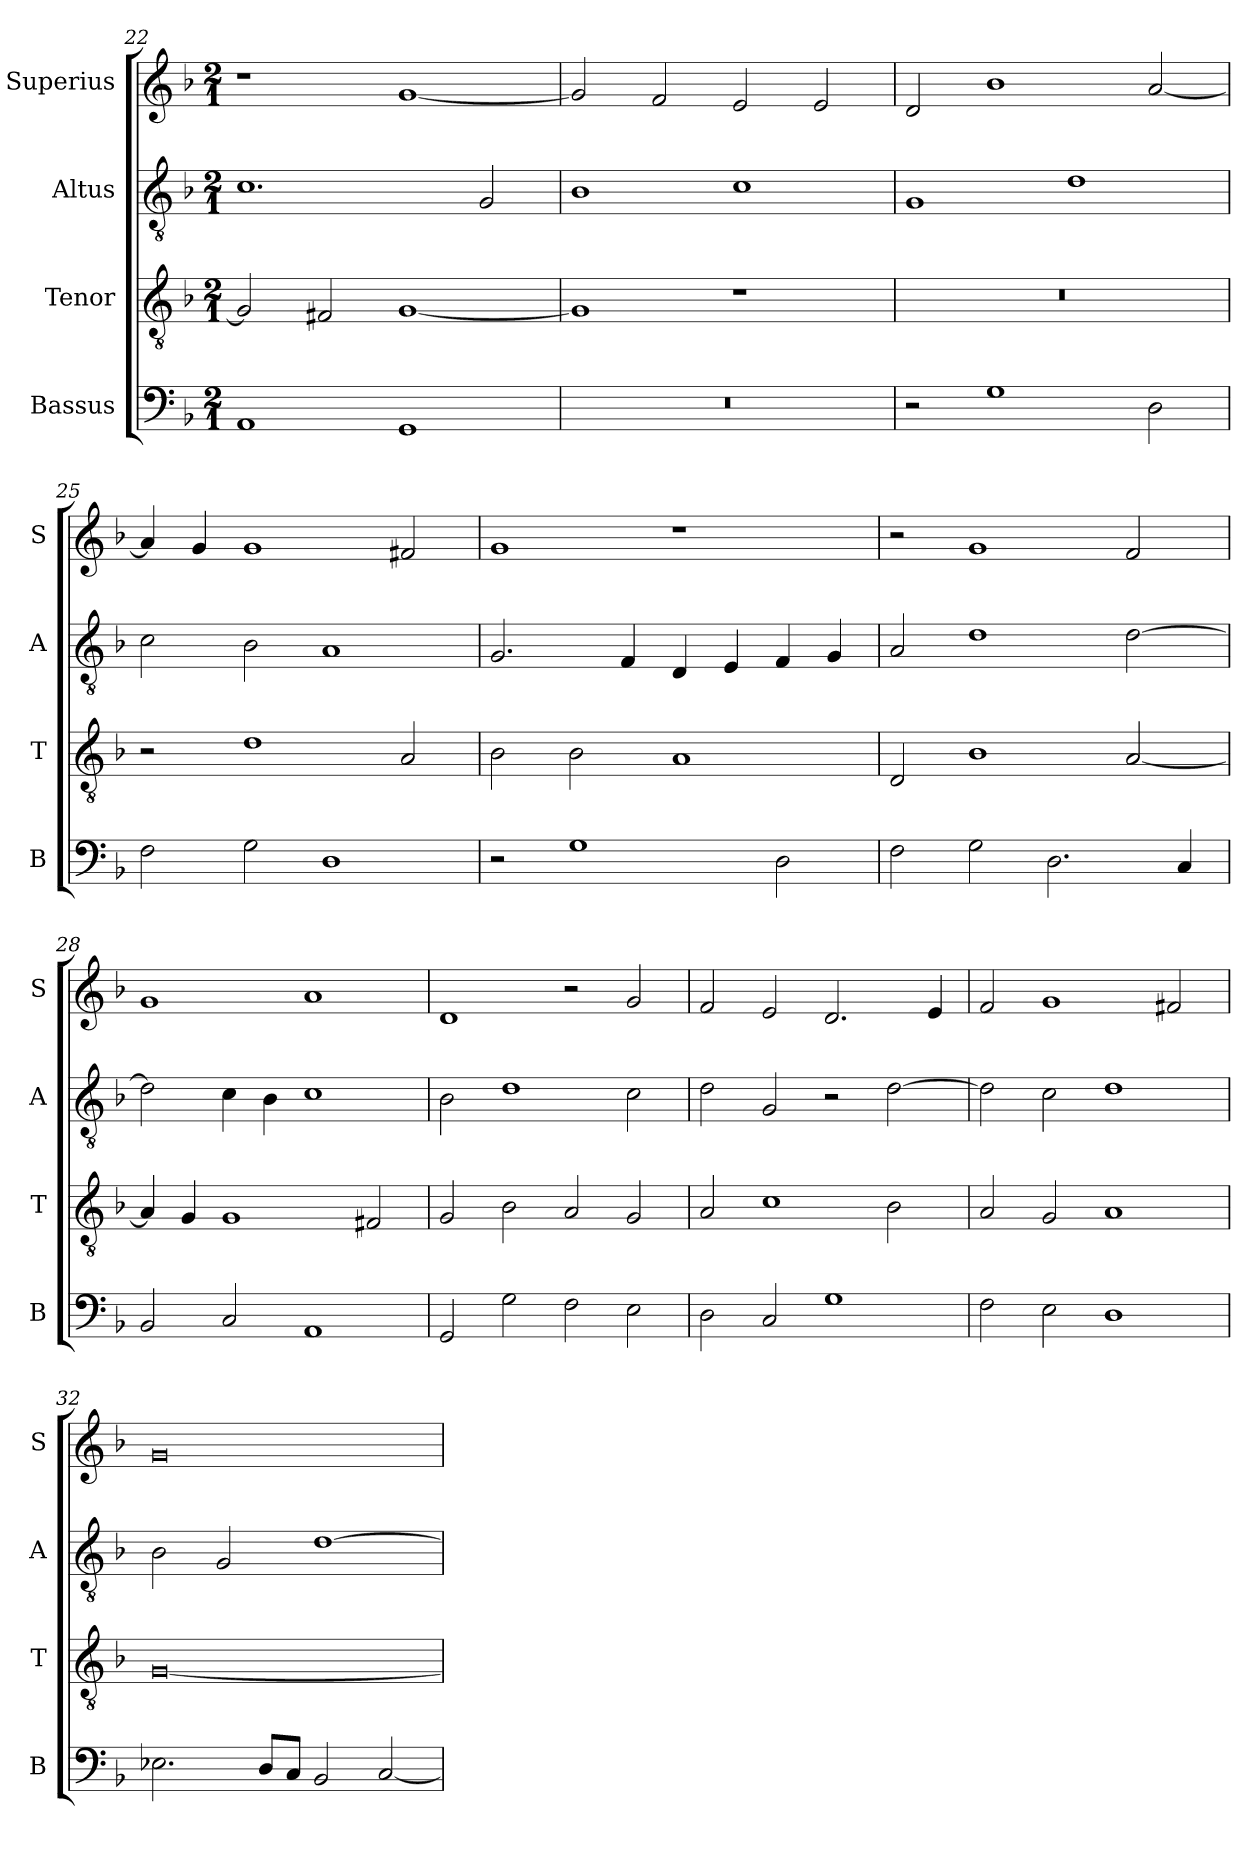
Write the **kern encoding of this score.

**kern	**kern	**kern	**kern
*part4	*part3	*part2	*part1
*staff4	*staff3	*staff2	*staff1
*I"Bassus	*I"Tenor	*I"Altus	*I"Superius
*I'B	*I'T	*I'A	*I'S
*clefF4	*clefGv2	*clefGv2	*clefG2
*k[b-]	*k[b-]	*k[b-]	*k[b-]
*F:	*F:	*F:	*F:
*M2/1	*M2/1	*M2/1	*M2/1
=22	=22	=22	=22
1AA	2G]	1.c	1r
.	2F#X	.	.
1GG	[1G	.	[1g
.	.	2G	.
=23	=23	=23	=23
0r	1G]	1B-	2g]
.	.	.	2f
.	1r	1c	2e
.	.	.	2e
=24	=24	=24	=24
2r	0r	1G	2d
1G	.	.	1b-
.	.	1d	.
2D	.	.	[2a
=25	=25	=25	=25
2F	2r	2c	4a]
.	.	.	4g
2G	1d	2B-	1g
1D	.	1A	.
.	2A	.	2f#X
=26	=26	=26	=26
2r	2B-	2.G	1g
1G	2B-	.	.
.	.	4F	.
.	1A	4D	1r
.	.	4E	.
2D	.	4F	.
.	.	4G	.
=27	=27	=27	=27
2F	2D	2A	2r
2G	1B-	1d	1g
2.D	.	.	.
.	[2A	[2d	2f
4C	.	.	.
=28	=28	=28	=28
2BB-	4A]	2d]	1g
.	4G	.	.
2C	1G	4c	.
.	.	4B-	.
1AA	.	1c	1a
.	2F#X	.	.
=29	=29	=29	=29
2GG	2G	2B-	1d
2G	2B-	1d	.
2F	2A	.	2r
2E	2G	2c	2g
=30	=30	=30	=30
2D	2A	2d	2f
2C	1c	2G	2e
1G	.	2r	2.d
.	2B-	[2d	.
.	.	.	4e
=31	=31	=31	=31
2F	2A	2d]	2f
2E	2G	2c	1g
1D	1A	1d	.
.	.	.	2f#X
=32	=32	=32	=32
2.E-X	[0G	2B-	0g
.	.	2G	.
8DL	.	.	.
8CJ	.	.	.
2BB-	.	[1d	.
[2C	.	.	.
=	=	=	=
*-	*-	*-	*-
